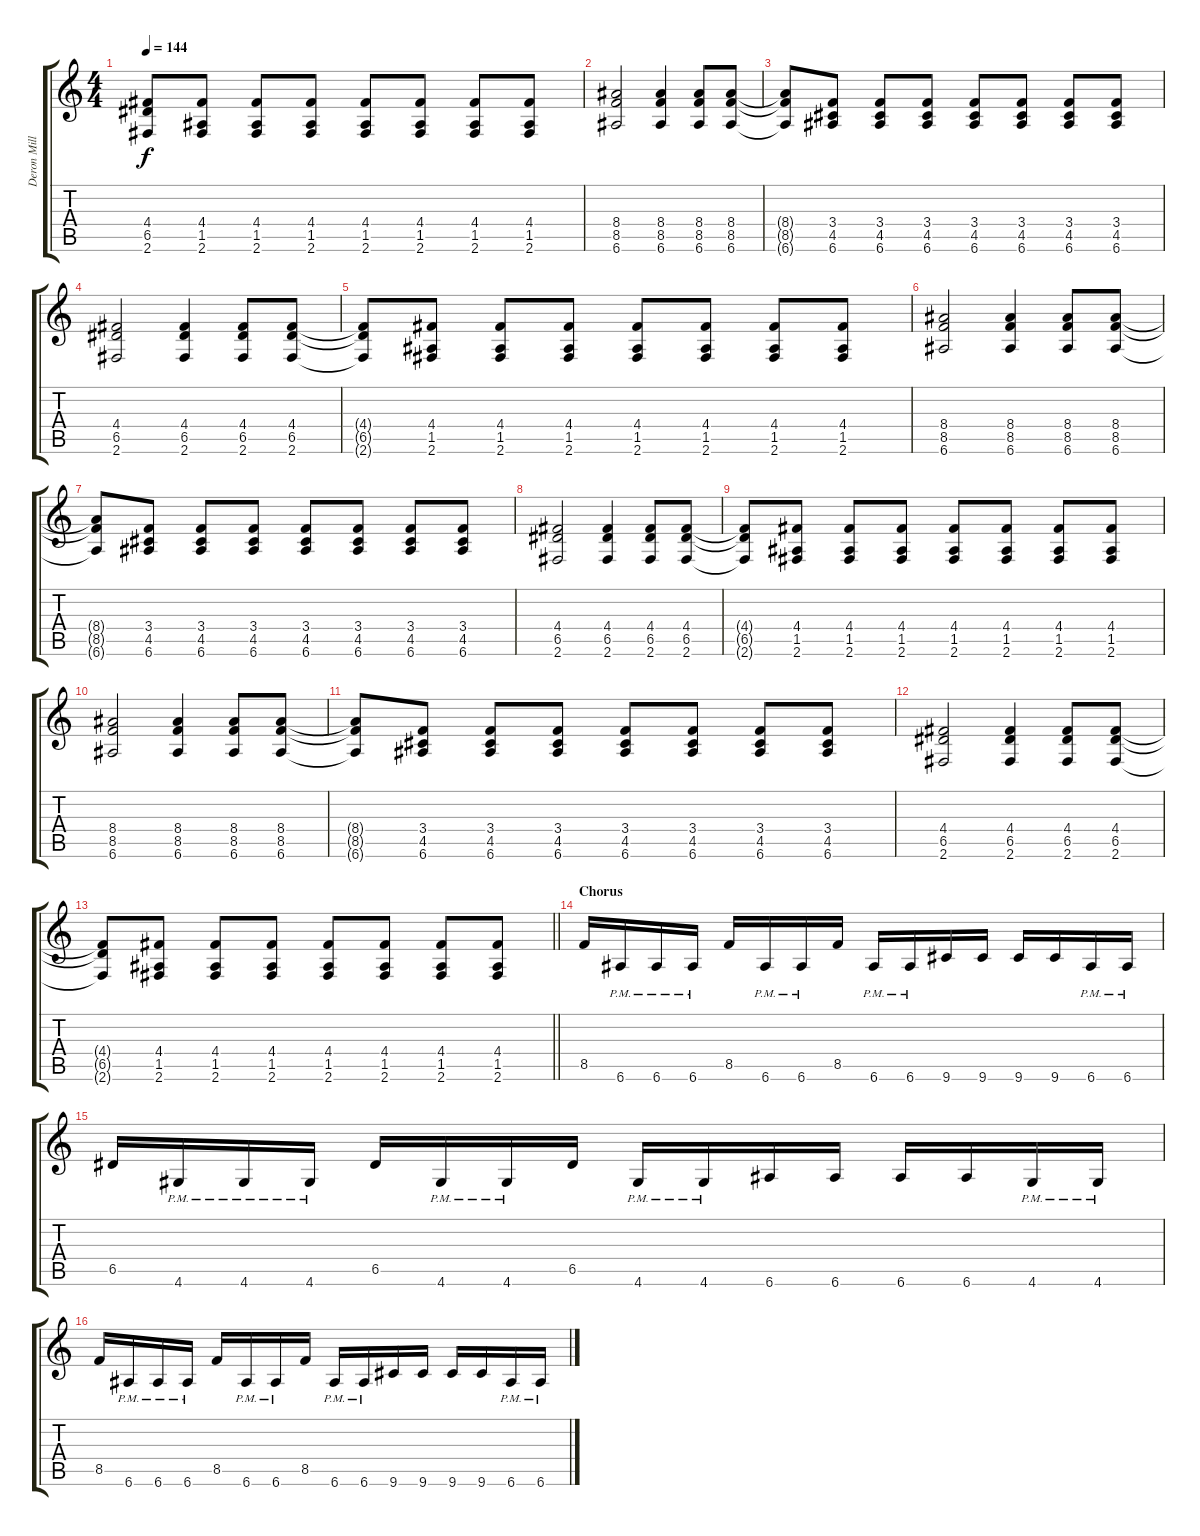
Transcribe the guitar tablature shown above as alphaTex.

\track ("Deron Miller [Left]" "Deron Mill") {instrument distortionguitar}
\staff {score tabs}
\tuning (E4 B3 G3 D3 A2 E2) {hide}
\ts (4 4)
\tempo 144
\clef g2
\ks c
(4.4{t} 6.5{t} 2.6{t}).8{dy f} (4.4 1.5 2.6).8 (4.4 1.5 2.6).8 (4.4 1.5 2.6).8 (4.4 1.5 2.6).8 (4.4 1.5 2.6).8 (4.4 1.5 2.6).8 (4.4 1.5 2.6).8 |
(8.4 8.5 6.6).2 (8.4 8.5 6.6).4 (8.4 8.5 6.6).8 (8.4 8.5 6.6).8 |
(8.4{t} 8.5{t} 6.6{t}).8 (3.4 4.5 6.6).8 (3.4 4.5 6.6).8 (3.4 4.5 6.6).8 (3.4 4.5 6.6).8 (3.4 4.5 6.6).8 (3.4 4.5 6.6).8 (3.4 4.5 6.6).8 |
(4.4 6.5 2.6).2 (4.4 6.5 2.6).4 (4.4 6.5 2.6).8 (4.4 6.5 2.6).8 |
(4.4{t} 6.5{t} 2.6{t}).8 (4.4 1.5 2.6).8 (4.4 1.5 2.6).8 (4.4 1.5 2.6).8 (4.4 1.5 2.6).8 (4.4 1.5 2.6).8 (4.4 1.5 2.6).8 (4.4 1.5 2.6).8 |
(8.4 8.5 6.6).2 (8.4 8.5 6.6).4 (8.4 8.5 6.6).8 (8.4 8.5 6.6).8 |
(8.4{t} 8.5{t} 6.6{t}).8 (3.4 4.5 6.6).8 (3.4 4.5 6.6).8 (3.4 4.5 6.6).8 (3.4 4.5 6.6).8 (3.4 4.5 6.6).8 (3.4 4.5 6.6).8 (3.4 4.5 6.6).8 |
(4.4 6.5 2.6).2 (4.4 6.5 2.6).4 (4.4 6.5 2.6).8 (4.4 6.5 2.6).8 |
(4.4{t} 6.5{t} 2.6{t}).8 (4.4 1.5 2.6).8 (4.4 1.5 2.6).8 (4.4 1.5 2.6).8 (4.4 1.5 2.6).8 (4.4 1.5 2.6).8 (4.4 1.5 2.6).8 (4.4 1.5 2.6).8 |
(8.4 8.5 6.6).2 (8.4 8.5 6.6).4 (8.4 8.5 6.6).8 (8.4 8.5 6.6).8 |
(8.4{t} 8.5{t} 6.6{t}).8 (3.4 4.5 6.6).8 (3.4 4.5 6.6).8 (3.4 4.5 6.6).8 (3.4 4.5 6.6).8 (3.4 4.5 6.6).8 (3.4 4.5 6.6).8 (3.4 4.5 6.6).8 |
(4.4 6.5 2.6).2 (4.4 6.5 2.6).4 (4.4 6.5 2.6).8 (4.4 6.5 2.6).8 |
\barLineRight lightlight
(4.4{t} 6.5{t} 2.6{t}).8 (4.4 1.5 2.6).8 (4.4 1.5 2.6).8 (4.4 1.5 2.6).8 (4.4 1.5 2.6).8 (4.4 1.5 2.6).8 (4.4 1.5 2.6).8 (4.4 1.5 2.6).8 |
\section ("" "Chorus")
8.5.16 6.6{pm}.16 6.6{pm}.16 6.6{pm}.16 8.5.16 6.6{pm}.16 6.6{pm}.16 8.5.16 6.6{pm}.16 6.6{pm}.16 9.6.16 9.6.16 9.6.16 9.6.16 6.6{pm}.16 6.6{pm}.16 |
6.5.16 4.6{pm}.16 4.6{pm}.16 4.6{pm}.16 6.5.16 4.6{pm}.16 4.6{pm}.16 6.5.16 4.6{pm}.16 4.6{pm}.16 6.6.16 6.6.16 6.6.16 6.6.16 4.6{pm}.16 4.6{pm}.16 |
8.5.16 6.6{pm}.16 6.6{pm}.16 6.6{pm}.16 8.5.16 6.6{pm}.16 6.6{pm}.16 8.5.16 6.6{pm}.16 6.6{pm}.16 9.6.16 9.6.16 9.6.16 9.6.16 6.6{pm}.16 6.6{pm}.16
